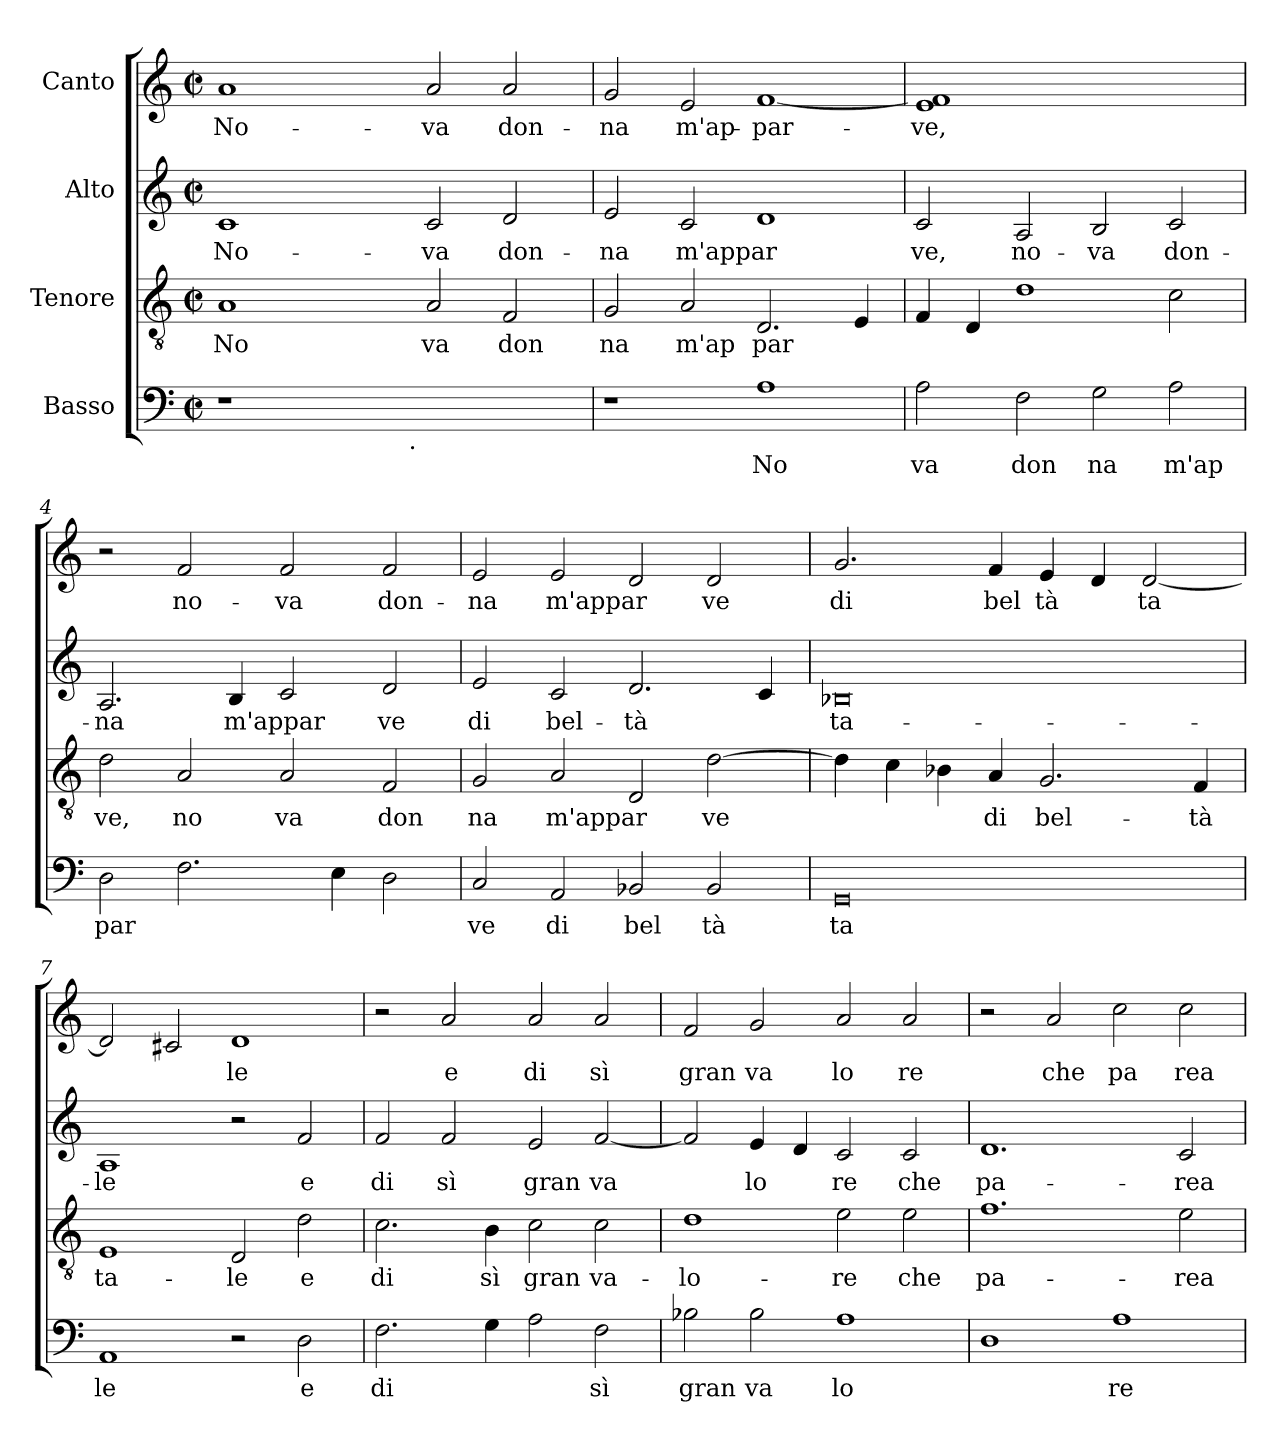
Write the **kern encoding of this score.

**kern	**text	**kern	**text	**kern	**text	**kern	**text
*part4	*part4	*part3	*part3	*part2	*part2	*part1	*part1
*staff4	*staff4	*staff3	*staff3	*staff2	*staff2	*staff1	*staff1
*I"Basso	*	*I"Tenore	*	*I"Alto	*	*I"Canto	*
!!LO:PB:g=z
*stria5	*	*stria5	*	*stria5	*	*stria5	*
*clefF4	*	*clefGv2	*	*clefG2	*	*clefG2	*
*k[]	*	*k[]	*	*k[]	*	*k[]	*
*C:	*	*C:	*	*C:	*	*C:	*
*M2/2	*	*M2/2	*	*M2/2	*	*M2/2	*
*met(c|)	*	*met(c|)	*	*met(c|)	*	*met(c|)	*
=1	=1	=1	=1	=1	=1	=1	=1
!	!	!	!LO:LY:b:cj	!	!LO:LY:b:cj	!	!LO:LY:b:cj
*^	*	*	*	*	*	*	*
1r	2ryy	.	1A	No	1c	No-	1a	No-
.	4ryy	.	.	.	.	.	.	.
.	8ryy	.	.	.	.	.	.	.
.	16ryy	.	.	.	.	.	.	.
.	64ryy	.	.	.	.	.	.	.
!	!LO:TX:b:t=.	!	!	!	!	!	!	!
.	1ryy	.	.	.	.	.	.	.
!	!	!	!	!LO:LY:b:cj	!	!LO:LY:b:cj	!	!LO:LY:b:cj
1ryy	.	.	2A/	va	2c/	-va	2a/	-va
!	!	!	!	!LO:LY:b:cj	!	!LO:LY:b:cj	!	!LO:LY:b:cj
.	.	.	2F/	don	2d/	don-	2a/	don-
.	32.ryy	.	.	.	.	.	.	.
=2	=2	=2	=2	=2	=2	=2	=2	=2
!	!	!	!	!LO:LY:b:cj	!	!LO:LY:b:cj	!	!LO:LY:b:cj
*v	*v	*	*	*	*	*	*	*
1r	.	2G/	na	2e/	-na	2g/	-na
!	!	!	!LO:LY:b:cj	!	!LO:LY:b:cj	!	!LO:LY:b:cj
.	.	2A/	m'ap	2c/	m'appar-	2e/	m'ap-
!	!LO:LY:b:cj	!	!LO:LY:b:cj	!	!LO:LY:b:cj	!	!LO:LY:b:cj
1A	No	2.D/	par	1d	--	[<1f	-par-
!	!	!	!LO:LY:b:cj	!	!	!	!
.	.	4E/	.	.	.	.	.
=3	=3	=3	=3	=3	=3	=3	=3
!	!LO:LY:b:cj	!	!LO:LY:b:cj	!	!LO:LY:b:cj	!	!LO:LY:b:cj
2A\	va	4F/	.	2c/	-ve,	1f] 1e	-ve,
!	!	!	!LO:LY:b:cj	!	!	!	!
.	.	4D/	.	.	.	.	.
!	!LO:LY:b:cj	!	!LO:LY:b:cj	!	!LO:LY:b:cj	!	!
2F\	don	1d	.	2A/	no-	.	.
!	!LO:LY:b:cj	!	!	!	!LO:LY:b:cj	!	!
2G\	na	.	.	2B/	-va	1ryy	.
!	!LO:LY:b:cj	!	!LO:LY:b:cj	!	!LO:LY:b:cj	!	!
2A\	m'ap	2c\	.	2c/	don-	.	.
=4	=4	=4	=4	=4	=4	=4	=4
!	!LO:LY:b:cj	!	!LO:LY:b:cj	!	!LO:LY:b:cj	!	!
2D\	par	2d\	ve,	2.A/	-na	2r	.
!	!LO:LY:b:cj	!	!LO:LY:b:cj	!	!	!	!LO:LY:b:cj
2.F\	.	2A/	no	.	.	2f/	no-
!	!	!	!	!	!LO:LY:b:cj	!	!
.	.	.	.	4B/	m'appar-	.	.
!	!	!	!LO:LY:b:cj	!	!LO:LY:b:cj	!	!LO:LY:b:cj
.	.	2A/	va	2c/	--	2f/	-va
!	!LO:LY:b:cj	!	!	!	!	!	!
4E\	.	.	.	.	.	.	.
!	!LO:LY:b:cj	!	!LO:LY:b:cj	!	!LO:LY:b:cj	!	!LO:LY:b:cj
2D\	.	2F/	don	2d/	-ve	2f/	don-
=5	=5	=5	=5	=5	=5	=5	=5
!	!LO:LY:b:cj	!	!LO:LY:b:cj	!	!LO:LY:b:cj	!	!LO:LY:b:cj
2C/	ve	2G/	na	2e/	di	2e/	-na
!	!LO:LY:b:cj	!	!LO:LY:b:cj	!	!LO:LY:b:cj	!	!LO:LY:b:cj
2AA/	di	2A/	m'appar	2c/	bel-	2e/	m'appar-
!	!LO:LY:b:cj	!	!LO:LY:b:cj	!	!LO:LY:b:cj	!	!LO:LY:b:cj
2BB-X/	bel	2D/	.	2.d/	-tà	2d/	--
!	!LO:LY:b:cj	!	!LO:LY:b:cj	!	!	!	!LO:LY:b:cj
2BB-/	tà	[<2d\	ve	.	.	2d/	-ve
!	!	!	!	!	!LO:LY:b:cj	!	!
.	.	.	.	4c/	.	.	.
!!LO:LB:g=z
=6	=6	=6	=6	=6	=6	=6	=6
!	!LO:LY:b:cj	!	!LO:LY:b:cj	!	!LO:LY:b:cj	!	!LO:LY:b:cj
0GG	ta	4d\]	.	0B-X	ta-	2.g/	di
!	!	!	!LO:LY:b:cj	!	!	!	!
.	.	4c\	.	.	.	.	.
!	!	!	!LO:LY:b:cj	!	!	!	!
.	.	4B-\	.	.	.	.	.
!	!	!	!LO:LY:b:cj	!	!	!	!LO:LY:b:cj
.	.	4A/	di	.	.	4f/	bel
!	!	!	!LO:LY:b:cj	!	!	!	!LO:LY:b:cj
.	.	2.G/	bel-	.	.	4e/	tà
!	!	!	!	!	!	!	!LO:LY:b:cj
.	.	.	.	.	.	4d/	.
!	!	!	!	!	!	!	!LO:LY:b:cj
.	.	.	.	.	.	[<2d/	ta
!	!	!	!LO:LY:b:cj	!	!	!	!
.	.	4F/	-tà	.	.	.	.
=7	=7	=7	=7	=7	=7	=7	=7
!	!LO:LY:b:cj	!	!LO:LY:b:cj	!	!LO:LY:b:cj	!	!LO:LY:b:cj
1AA	le	1E	ta-	1A	-le	2d/]	.
!	!	!	!	!	!	!	!LO:LY:b:cj
.	.	.	.	.	.	2c#/	.
!	!	!	!LO:LY:b:cj	!	!	!	!LO:LY:b:cj
2r	.	2D/	-le	2r	.	1d	le
!	!LO:LY:b:cj	!	!LO:LY:b:cj	!	!LO:LY:b:cj	!	!
2D\	e	2d\	e	2f/	e	.	.
=8	=8	=8	=8	=8	=8	=8	=8
!	!LO:LY:b:cj	!	!LO:LY:b:cj	!	!LO:LY:b:cj	!	!
2.F\	di	2.c\	di	2f/	di	2r	.
!	!	!	!	!	!LO:LY:b:cj	!	!LO:LY:b:cj
.	.	.	.	2f/	sì	2a/	e
!	!LO:LY:b:cj	!	!LO:LY:b:cj	!	!	!	!
4G\	.	4B\	sì	.	.	.	.
!	!LO:LY:b:cj	!	!LO:LY:b:cj	!	!LO:LY:b:cj	!	!LO:LY:b:cj
2A\	.	2c\	gran	2e/	gran	2a/	di
!	!LO:LY:b:cj	!	!LO:LY:b:cj	!	!LO:LY:b:cj	!	!LO:LY:b:cj
2F\	sì	2c\	va-	[<2f/	va-	2a/	sì
=9	=9	=9	=9	=9	=9	=9	=9
!	!LO:LY:b:cj	!	!LO:LY:b:cj	!	!LO:LY:b:cj	!	!LO:LY:b:cj
2B-X\	gran	1d	-lo-	2f/]	--	2f/	gran
!	!LO:LY:b:cj	!	!	!	!LO:LY:b:cj	!	!LO:LY:b:cj
2B-\	va	.	.	4e/	-lo-	2g/	va
!	!	!	!	!	!LO:LY:b:cj	!	!
.	.	.	.	4d/	--	.	.
!	!LO:LY:b:cj	!	!LO:LY:b:cj	!	!LO:LY:b:cj	!	!LO:LY:b:cj
1A	lo	2e\	-re	2c/	-re	2a/	lo
!	!	!	!LO:LY:b:cj	!	!LO:LY:b:cj	!	!LO:LY:b:cj
.	.	2e\	che	2c/	che	2a/	re
=10	=10	=10	=10	=10	=10	=10	=10
!	!LO:LY:b:cj	!	!LO:LY:b:cj	!	!LO:LY:b:cj	!	!
1D	.	1.f	pa-	1.d	pa-	2r	.
!	!	!	!	!	!	!	!LO:LY:b:cj
.	.	.	.	.	.	2a/	che
!	!LO:LY:b:cj	!	!	!	!	!	!LO:LY:b:cj
1A	re	.	.	.	.	2cc\	pa
!	!	!	!LO:LY:b:cj	!	!LO:LY:b:cj	!	!LO:LY:b:cj
.	.	2e\	-rea	2c/	-rea	2cc\	rea
=	=	=	=	=	=	=	=
*-	*-	*-	*-	*-	*-	*-	*-
